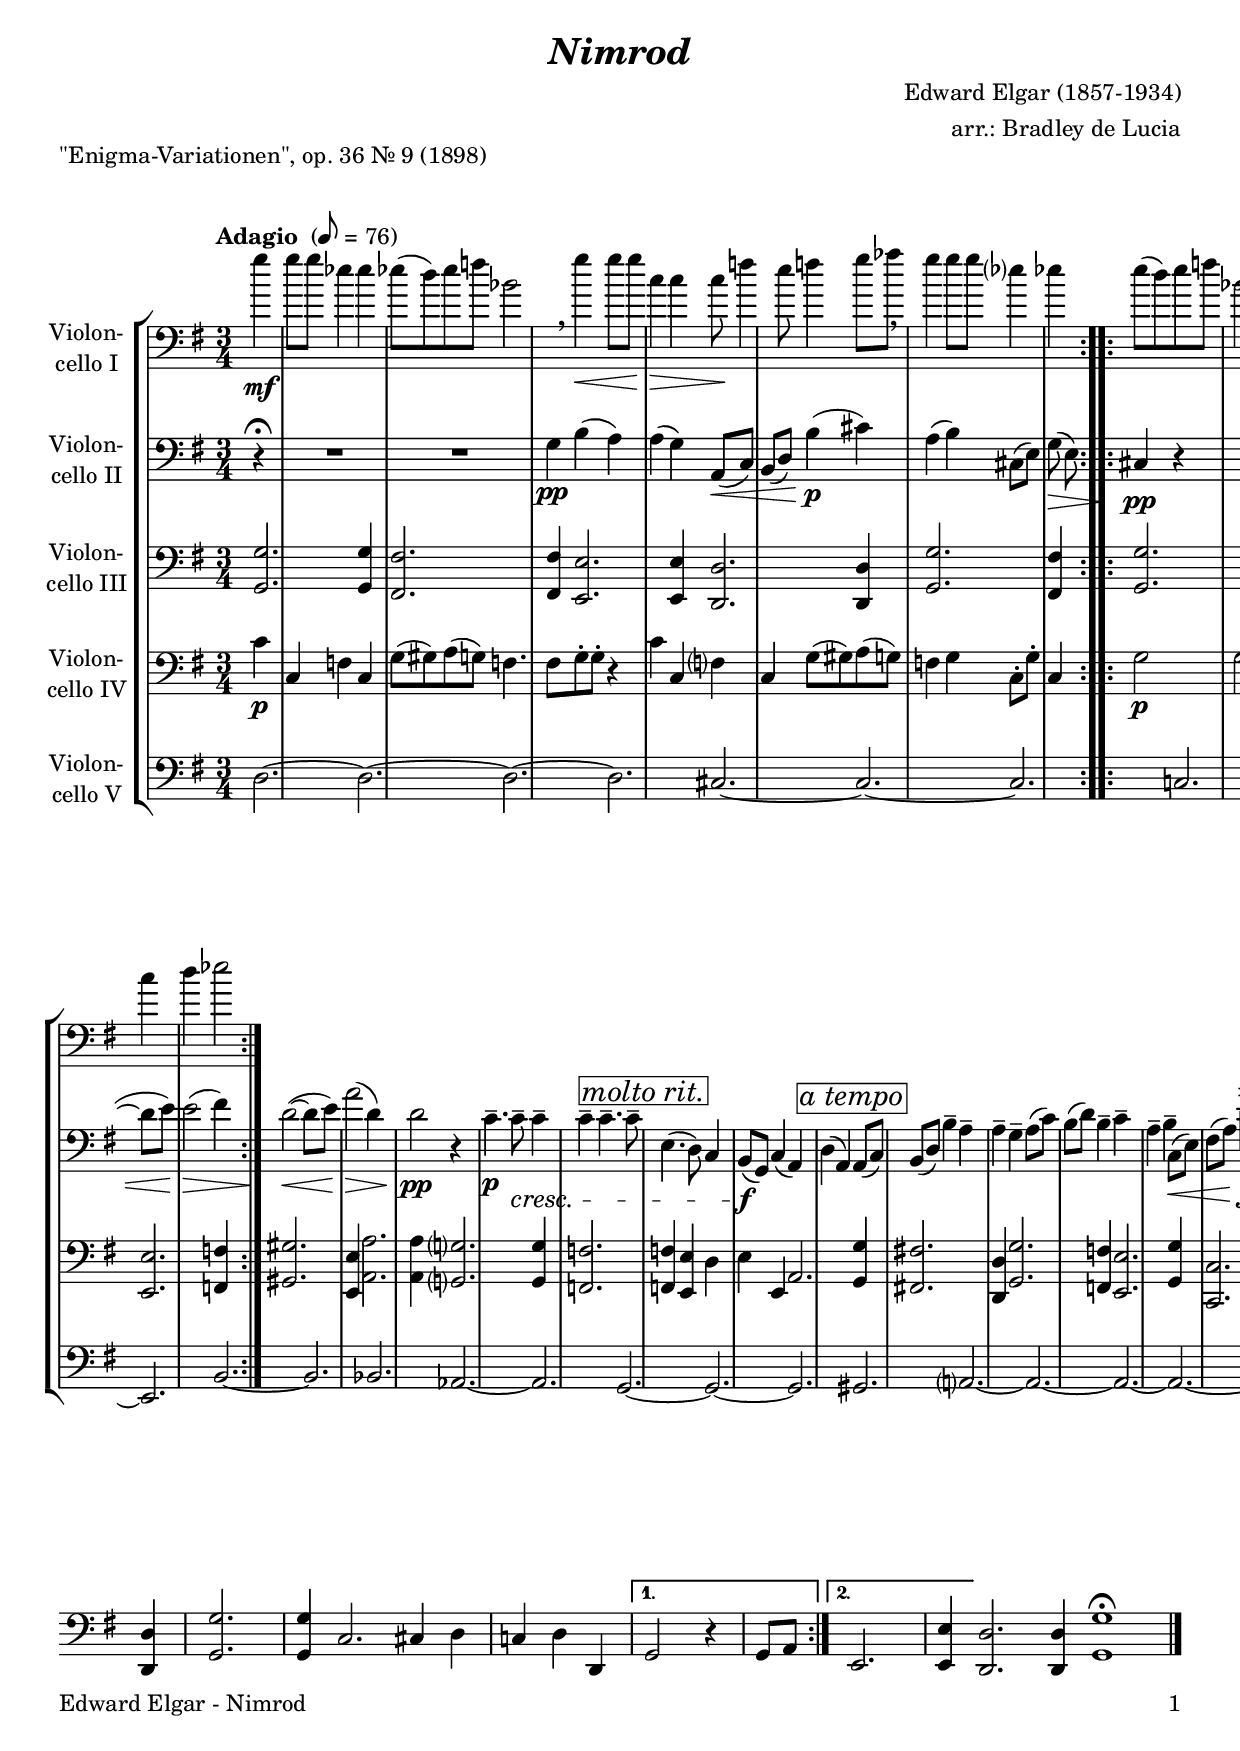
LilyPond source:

\version "2.22.0"
\include "deutsch.ly"
  
#(set-global-staff-size 20)

\header {
  title     = \markup \bold \italic "Nimrod"
  composer  = "Edward Elgar (1857-1934)"
  arranger  = "arr.: Bradley de Lucia"
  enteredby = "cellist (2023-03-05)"
  piece     = "\"Enigma-Variationen\", op. 36 Nr. 9 (1898)"
}

voiceconsts = {
  \key g \major
  \time 3/4
  \clef "bass"
  \numericTimeSignature
  \compressEmptyMeasures
  % Set default beaming for all staves
%  \set Timing.beamExceptions = #'()
%  \set Timing.baseMoment     = #(ly:make-moment 1 4)
%  \set Timing.beatStructure  = #'(1 1 1)
  \tempo "Adagio " 8=76
}

mifl = "flute"
mivl = "violin"
miba = "cello"
mipz = "pizzicato strings"

boxa = { \bar "||" \mark \markup \box \italic "A" }
boxb = { \bar "||" \mark \markup \box \italic "B" }
boxc = { \bar "||" \mark \markup \box \italic "C" }

atem = \mark \markup \box \italic "a tempo"
mrit = \mark \markup \box \italic "molto rit."
rit  = \mark \markup \box \italic "rit."

\include "v1.ily"
vb = \relative c' {
  \voiceconsts

  \partial 4 r4\fermata
  R2.*2
  g4\pp h( a)
  a( g) a,8(\< c)
  h( d) h'4(\!\p cis)
  a( h) cis,8( e)
  g(\> e) cis4\!\pp r
  R2. \boxa

  R
  r2 fis4\p
  g\cresc h( a)
  a( g) a8( c?)
  h( d) d4( c)
  c( h) c,8( e)
  fis( a) e'4(\mf fis,)
  d'( e,) fis8( a)

  c( e,) d4 e8( g)
  h(\> d,) c4 d8( fis)
  a4\!\pp r2 \boxb
  d2(~\< d8 e)
  e2(\!\> fis4)
  d2(~\!\< d8 e)
  a2(\!\> d,4)
  d2\!\pp r4

  c4.--\p c8--\cresc c4--
  c-- c4.-- c8-- \mrit
  e,4.( d8) c4
  h8(\f g) c4( a)
  d( a) \atem a8( c)
  h( d) h'4-- a--

  a-- g-- a8( c)
  h( d) h4-- c--
  a-- h-- c,8(\< e)
  fis( a) e'4(->\!\f fis,)
  d'( e,) fis8( a)
  c(-> e,) d4 fis8( a)

  c(->\cresc e,) d4 fis8( a)
  c8.-> g16-> d4. d8
  d2.
  h'8(--\fff g)-- \rit c4--\dim a--
  d, a2
  h2.\fermata\pp \breathe \bar "|."
}

\include "v3.ily"
\include "v4.ily"
ve = \relative c {
  \voiceconsts
  \clef "bass"

  d2.~
  d~
  d~
  d
  cis~
  cis~
  cis
  c!
  d
  dis~
  dis
  ais~

  ais
  a
  g
  gis~
  gis
  g!
  f
  e~
  e
  h'~
  h

  b!
  as~
  as
  g~
  g~
  g
  gis
  a?~
  a~
  a~
  a~

  a~
  a~
  a~
  a~
  a~
  a~
  a~
  a~
  a~
  a~
  a\fermata \bar "|."
}


music = \new StaffGroup <<
      \new Staff {
	\set Staff.midiInstrument = \miba
	\set Staff.instrumentName = \markup \center-column { "Violon-" "cello I" }
	\transpose g g { \va }
      }

      \new Staff {
	\set Staff.midiInstrument = \miba
	\set Staff.instrumentName = \markup \center-column { "Violon-" "cello II" }
	\transpose g g { \vb }
      }

      \new Staff {
	\set Staff.midiInstrument = \miba
	\set Staff.instrumentName = \markup \center-column { "Violon-" "cello III" }
	\transpose g g { \vc }
      }

      \new Staff {
	\set Staff.midiInstrument = \miba
	\set Staff.instrumentName = \markup \center-column { "Violon-" "cello IV" }
	\transpose g g { \vd }
      }

      \new Staff {
	\set Staff.midiInstrument = \miba
	\set Staff.instrumentName = \markup \center-column { "Violon-" "cello V" }
	\transpose g g { \ve }
      }
>>
\book {
   \paper {
    print-page-number = ##t
    print-first-page-number = ##t
    ragged-last-bottom = ##f
    oddHeaderMarkup = \markup \null
    evenHeaderMarkup = \markup \null
    oddFooterMarkup = \markup {
      \fill-line {
        \on-the-fly #print-page-number-check-first
        "Edward Elgar - Nimrod" \fromproperty #'page:page-number-string
      }
    }
    evenFooterMarkup = \oddFooterMarkup
  } \score {
    \music
    \layout {}
  }

  \score {
    \unfoldRepeats \music

    \midi {
      \context {
        \Score
      }
    }
  }
}